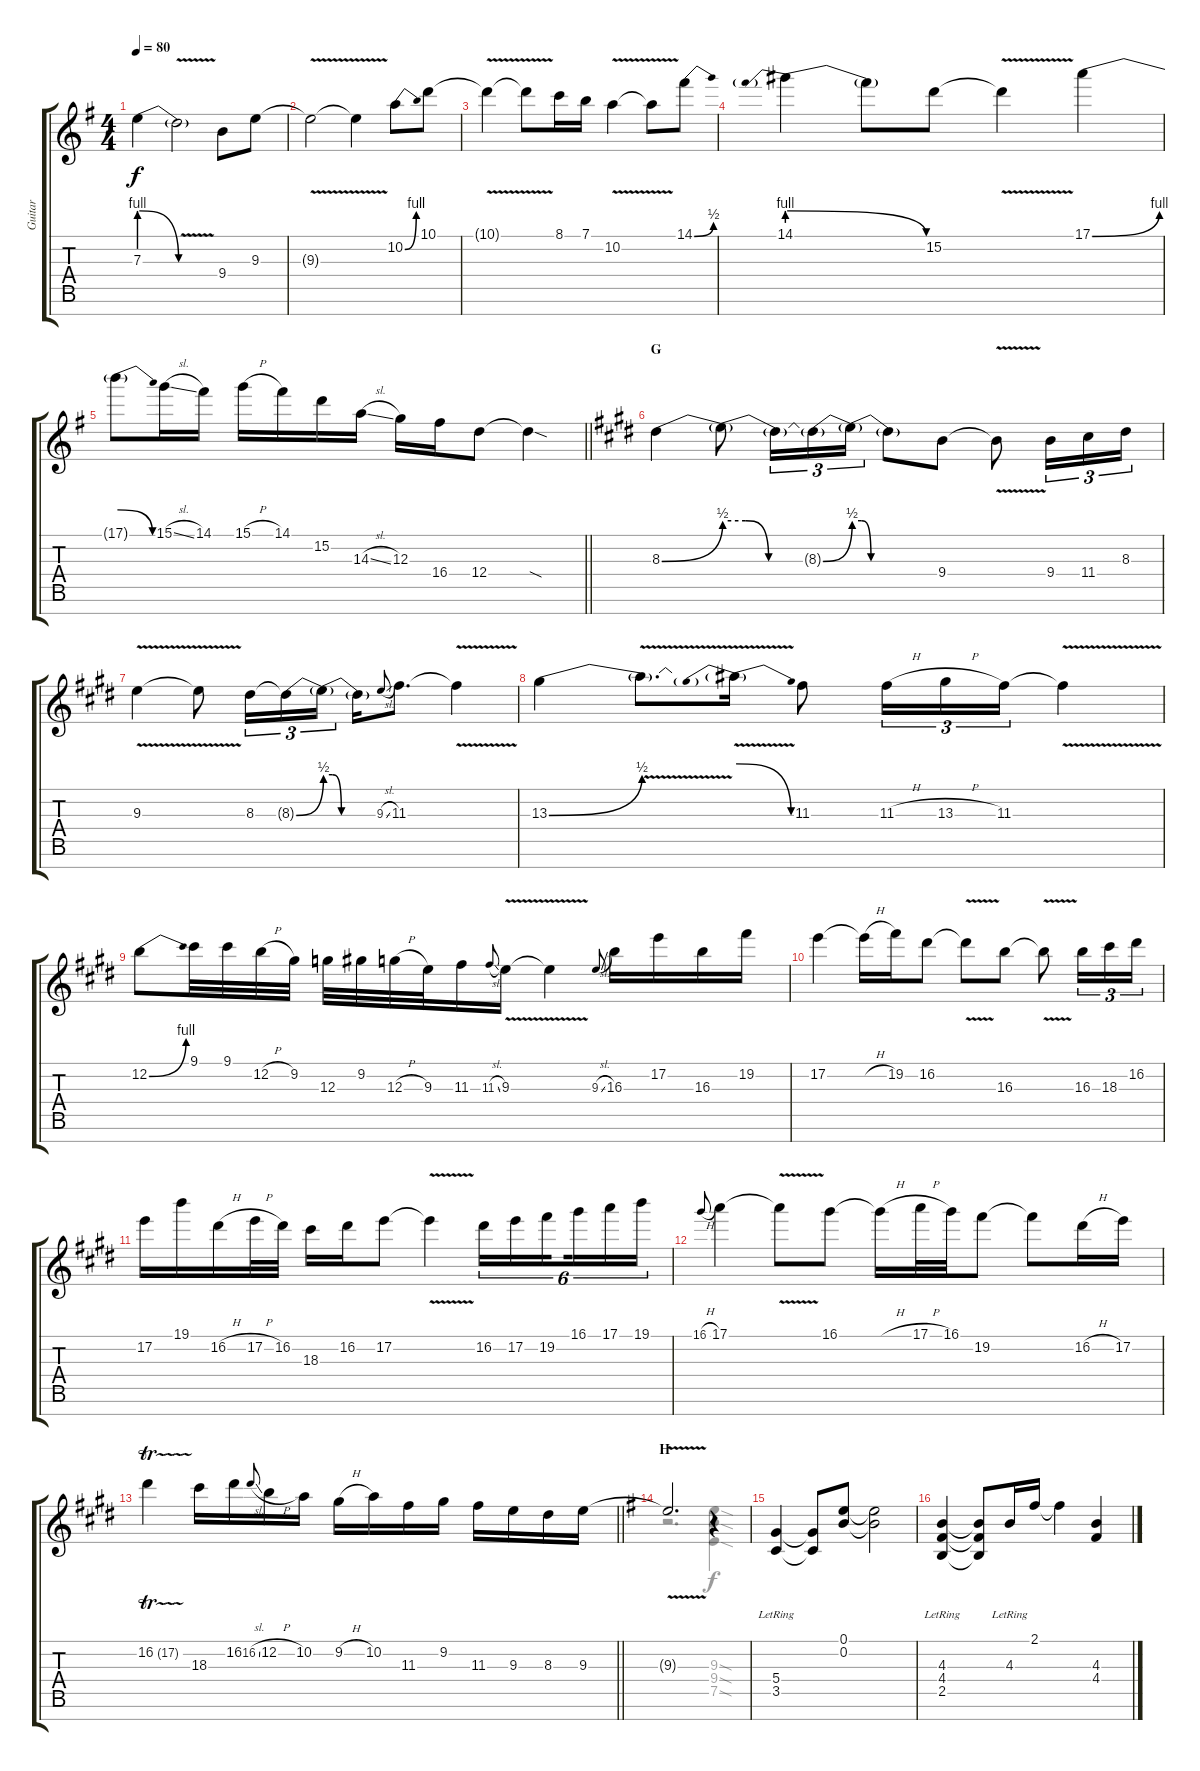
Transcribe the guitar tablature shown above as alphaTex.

\track ("Guitar" "Guitar") {instrument acousticguitarsteel}
\staff {score tabs}
\tuning (E4 B3 G3 D3 A2 E2 B1) {hide}
\voice
\ts (4 4)
\tempo 80
\clef g2
\ks g
7.3{be (release 0 4 60 0) t}.4{dy f} 7.3{v t}.2 9.4.8 9.3.8 |
9.3{v t}.2 9.3{t}.4 10.2{be (bend 0 0 60 4)}.8 10.1.8 |
10.1{v t}.4 10.1{t}.8 8.1.16 7.1.16 10.2{v}.4 10.2{v t}.8 14.1{be (bend 0 0 60 2)}.8 |
14.1{be (prebendrelease 0 4 60 0)}.4 14.1{t}.8 15.2.8 15.2{v t}.4 17.1{be (bend 0 0 60 4)}.4 |
\barLineRight lightlight
17.1{be (release 0 4 60 0) t}.8 15.1{sl}.16 14.1.16 15.1{h}.16 14.1.16 15.2.16 14.3{sl}.16 12.3.16 16.4.16 12.4.8 12.4{sod t}.4 |
\section ("" "G")
\ks c#minor
8.3{be (bend 0 0 60 2)}.4 8.3{be (custom 0 2 15 2 30 0 60 0) t}.8 8.3{t}.16{tu (3 2)} 8.3{be (bend 0 0 60 2) t}.16{tu (3 2)} 8.3{be (custom 0 2 15 2 30 0 60 0) t}.16{tu (3 2)} 8.3{be (hold 0 0 60 0) t}.8 9.4.8 9.4{v t}.8 9.4.16{tu (3 2)} 11.4.16{tu (3 2)} 8.3.16{tu (3 2)} |
\ks e
9.3{v}.4 9.3{t}.8 8.3.16{tu (3 2)} 8.3{be (bend 0 0 60 2) t}.16{tu (3 2)} 8.3{be (custom 0 2 15 2 30 0 60 0) t}.16{tu (3 2)} 8.3{be (hold 0 0 60 0) t}.16 9.3{sl}.8{gr onbeat} 11.3.8{d} 11.3{v t}.4 |
13.3{be (bend 0 0 60 2)}.4 13.3{v t}.8{d} 13.3{be (prebendrelease 0 4 60 0) t}.16 11.3.8 11.3{h}.16{tu (3 2)} 13.3{h}.16{tu (3 2)} 11.3.16{tu (3 2)} 11.3{v t}.4 |
12.2{be (bend 0 0 60 4)}.8 9.1.32 9.1.32 12.2{h}.32 9.2.32 12.3.32 9.2.32 12.3{h}.32 9.3.32 11.3.16 11.3{sl}.8{gr onbeat} 9.3{v}.16 9.3{t}.4 9.3{sl}.8{gr onbeat} 16.3.16 17.2.16 16.3.16 19.2.16 |
17.2.4 17.2{h t}.16 19.2.16 16.2.8 16.2{v t}.8 16.3.8 16.3{v t}.8 16.3.16{tu (3 2)} 18.3.16{tu (3 2)} 16.2.16{tu (3 2)} |
17.2.16 19.1.16 16.2{h}.16 17.2{h}.32 16.2.32 18.3.16 16.2.16 17.2.8 17.2{v t}.4 16.2.16{tu (6 4)} 17.2.16{tu (6 4)} 19.2.16{tu (6 4) beam splitsecondary} 16.1.16{tu (6 4)} 17.1.16{tu (6 4)} 19.1.16{tu (6 4)} |
16.1{h}.8{gr onbeat} 17.1.4 17.1{v t}.8 16.1.8 16.1{h t}.16 17.1{h}.32 16.1.32 19.2.8 19.2{t}.8 16.2{h}.16 17.2.16 |
\barLineRight lightlight
16.2{tr (17 32)}.4 18.3.16 16.2.16 16.2{sl}.8{gr onbeat} 12.2{h}.16 10.2.16 9.2{h}.16 10.2.16 11.3.16 9.2.16 11.3.16 9.3.16 8.3.16 9.3.16 |
\section ("" "H")
\ks g
9.3{v t}.2{d} r.4 |
(5.4{lr} 3.5{lr}).4 (5.4{t} 3.5{t}).8 (0.1 0.2).8 (0.1{t} 0.2{t}).2 |
(4.3{lr} 4.4{lr} 2.5{lr}).4 (4.3{t} 4.4{t} 2.5{t}).8 4.3{lr}.16 2.1.16 2.1{t}.4 (4.3 4.4).4
\voice
\clef g2
\ottava regular
\simile none
\ks g
|
|
|
|
\barLineRight lightlight
|
\ks c#minor
|
\ks e
|
|
|
|
|
|
\barLineRight lightlight
|
\ks g
r.2{d} (9.3{sod} 9.4{sod} 7.5{sod}).4 |
|
